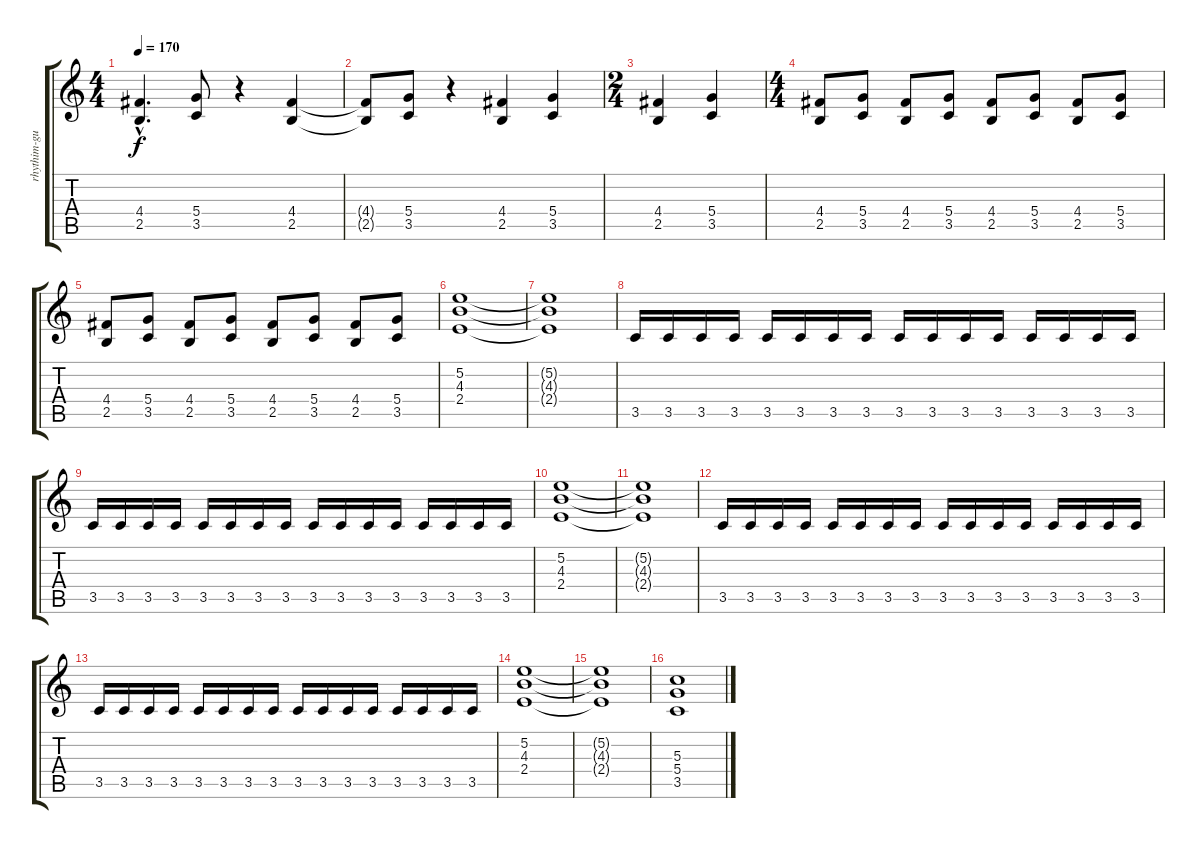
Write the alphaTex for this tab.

\track ("rhythim-guitar" "rhythim-gu") {instrument distortionguitar}
\staff {score tabs}
\tuning (E4 B3 G3 D3 A2 E2) {hide}
\ts (4 4)
\tempo 170
\clef g2
\ks c
(4.4{hac} 2.5{hac}).4{d dy f instrument distortionguitar} (5.4 3.5).8 r.4 (4.4 2.5).4 |
(4.4{t} 2.5{t}).8 (5.4 3.5).8 r.4 (4.4 2.5).4 (5.4 3.5).4 |
\ts (2 4)
(4.4 2.5).4 (5.4 3.5).4 |
\ts (4 4)
(4.4 2.5).8 (5.4 3.5).8 (4.4 2.5).8 (5.4 3.5).8 (4.4 2.5).8 (5.4 3.5).8 (4.4 2.5).8 (5.4 3.5).8 |
(4.4 2.5).8 (5.4 3.5).8 (4.4 2.5).8 (5.4 3.5).8 (4.4 2.5).8 (5.4 3.5).8 (4.4 2.5).8 (5.4 3.5).8 |
(5.2 4.3 2.4).1 |
(5.2{t} 4.3{t} 2.4{t}).1 |
3.5.16 3.5.16 3.5.16 3.5.16 3.5.16 3.5.16 3.5.16 3.5.16 3.5.16 3.5.16 3.5.16 3.5.16 3.5.16 3.5.16 3.5.16 3.5.16 |
3.5.16 3.5.16 3.5.16 3.5.16 3.5.16 3.5.16 3.5.16 3.5.16 3.5.16 3.5.16 3.5.16 3.5.16 3.5.16 3.5.16 3.5.16 3.5.16 |
(5.2 4.3 2.4).1{balance 8} |
(5.2{t} 4.3{t} 2.4{t}).1 |
3.5.16{balance 3} 3.5.16 3.5.16 3.5.16 3.5.16 3.5.16 3.5.16 3.5.16 3.5.16 3.5.16 3.5.16 3.5.16 3.5.16 3.5.16 3.5.16 3.5.16 |
3.5.16 3.5.16 3.5.16 3.5.16 3.5.16 3.5.16 3.5.16 3.5.16 3.5.16 3.5.16 3.5.16 3.5.16 3.5.16 3.5.16 3.5.16 3.5.16 |
(5.2 4.3 2.4).1{balance 8} |
(5.2{t} 4.3{t} 2.4{t}).1 |
(5.3 5.4 3.5).1
